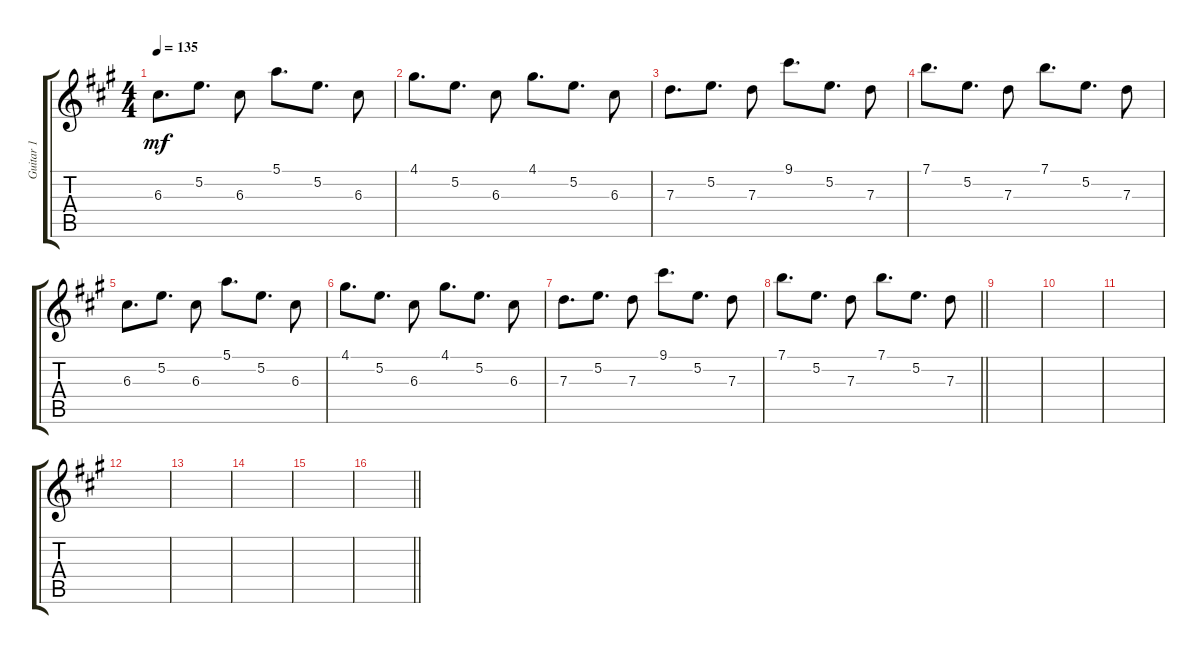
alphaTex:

\track ("Guitar 1" "Guitar 1") {instrument overdrivenguitar}
\staff {score tabs}
\tuning (E4 B3 G3 D3 A2 D2) {hide}
\ts (4 4)
\tempo 135
\clef g2
\ks a
6.3.8{d dy mf instrument overdrivenguitar} 5.2.8{d} 6.3.8 5.1.8{d} 5.2.8{d} 6.3.8 |
4.1.8{d} 5.2.8{d} 6.3.8 4.1.8{d} 5.2.8{d} 6.3.8 |
7.3.8{d} 5.2.8{d} 7.3.8 9.1.8{d} 5.2.8{d} 7.3.8 |
7.1.8{d} 5.2.8{d} 7.3.8 7.1.8{d} 5.2.8{d} 7.3.8 |
6.3.8{d} 5.2.8{d} 6.3.8 5.1.8{d} 5.2.8{d} 6.3.8 |
4.1.8{d} 5.2.8{d} 6.3.8 4.1.8{d} 5.2.8{d} 6.3.8 |
7.3.8{d} 5.2.8{d} 7.3.8 9.1.8{d} 5.2.8{d} 7.3.8 |
\barLineRight lightlight
7.1.8{d} 5.2.8{d} 7.3.8 7.1.8{d} 5.2.8{d} 7.3.8 |
|
|
|
|
|
|
|
\barLineRight lightlight
